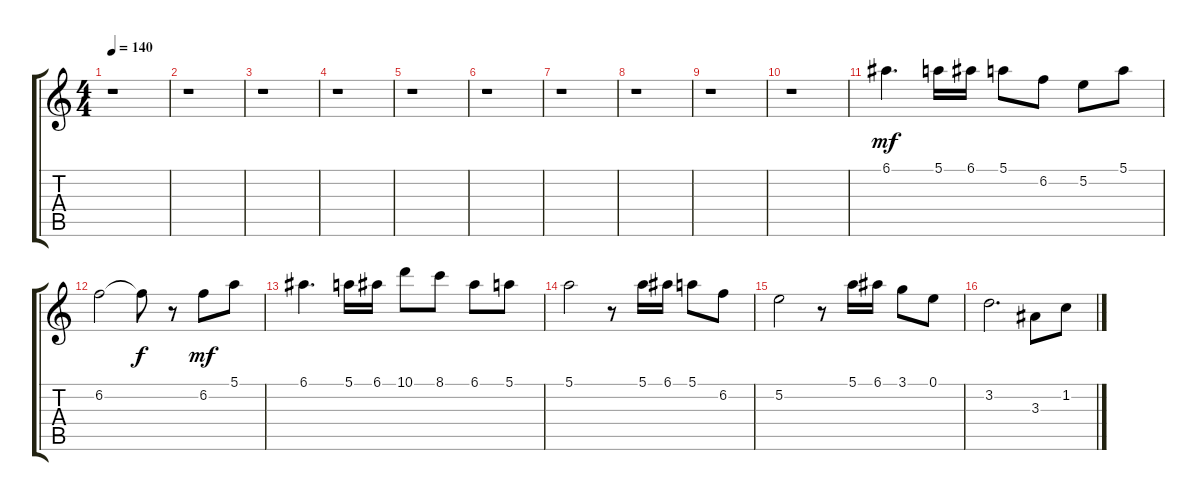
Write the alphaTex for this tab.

\track "" {instrument distortionguitar}
\staff {score tabs}
\tuning (E4 B3 G3 D3 A2 E2) {hide}
\ts (4 4)
\tempo 140
\clef g2
\ks c
r.1{dy f} |
r.1 |
r.1 |
r.1 |
r.1 |
r.1 |
r.1 |
r.1 |
r.1 |
r.1 |
6.1.4{d dy mf} 5.1.16 6.1.16 5.1.8 6.2.8 5.2.8 5.1.8 |
6.2.2 6.2{t}.8{dy f} r.8 6.2.8{dy mf} 5.1.8 |
6.1.4{d} 5.1.16 6.1.16 10.1.8 8.1.8 6.1.8 5.1.8 |
5.1.2 r.8 5.1.16 6.1.16 5.1.8 6.2.8 |
5.2.2 r.8 5.1.16 6.1.16 3.1.8 0.1.8 |
3.2.2{d} 3.3.8 1.2.8
